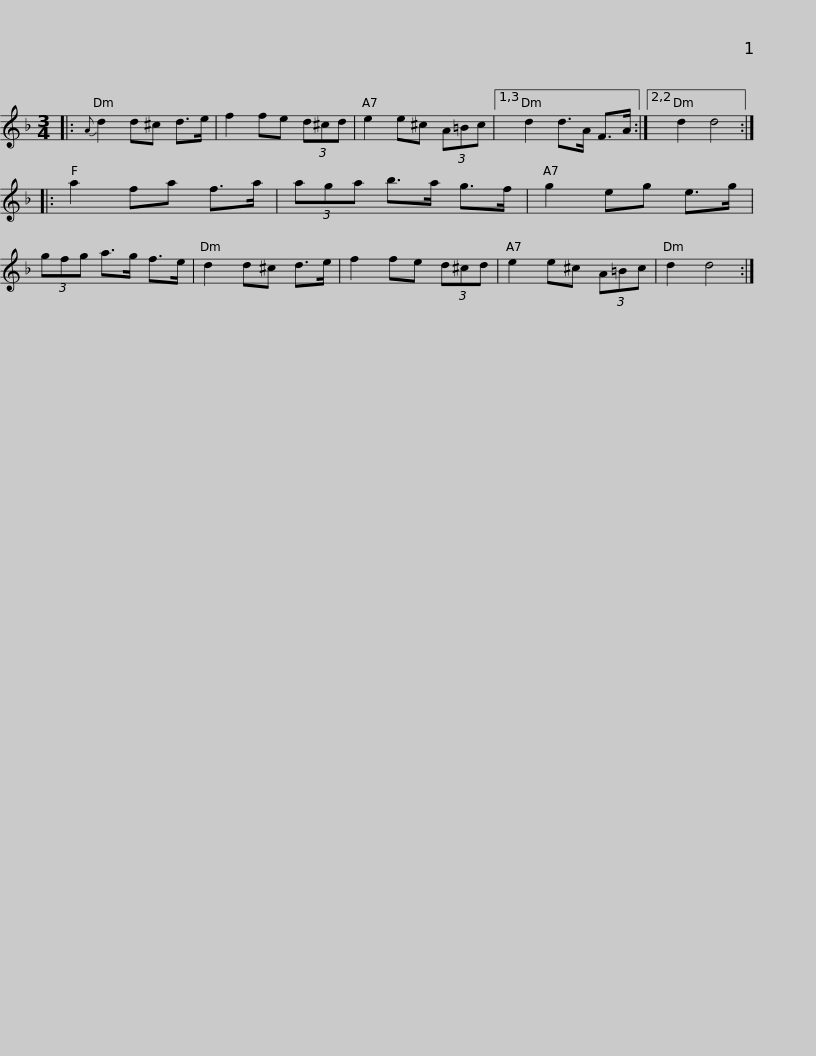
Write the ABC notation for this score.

X:1
L:1/8
M:3/4
I:linebreak $
K:Dmin
V:1 treble
V:1
|:{A} d2 d^c d>e | f2 fe (3d^cd | e2 e^c (3A=Bc |1,3 d2 d>A F>A :|2,2 d2 d4 :: %5
 a2 fa f>a |$ (3aga b>a g>f | g2 eg e>g | (3gfg a>g f>e | d2 d^c d>e | %10
 f2 fe (3d^cd | e2 e^c (3A=Bc | d2 d4 :| %13
